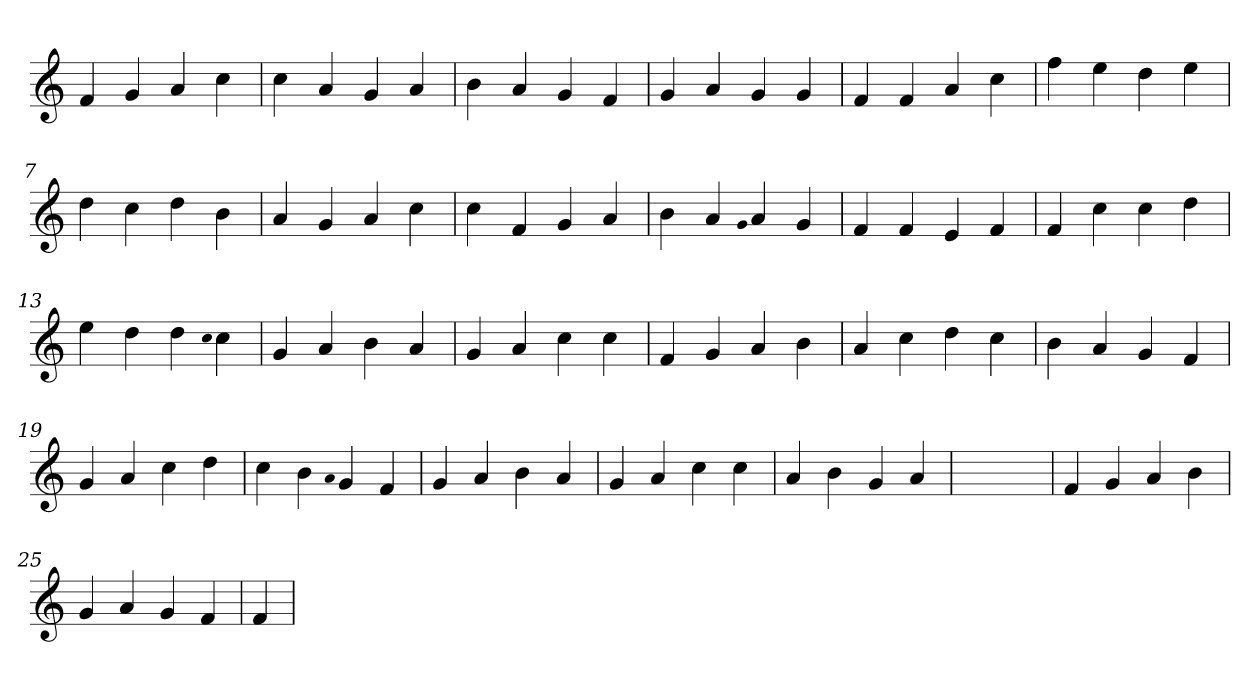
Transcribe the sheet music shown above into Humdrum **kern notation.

**kern
*part1
*staff1
*clefG2
=1
4f
4g
4a
4cc
=2
4cc
4a
4g
4a
=3
4b
4a
4g
4f
=4
4g
4a
4g
4g
=5
4f
4f
4a
4cc
=6
4ff
4ee
4dd
4ee
=7
4dd
4cc
4dd
4b
=8
4a
4g
4a
4cc
=9
4cc
4f
4g
4a
=10
4b
4a
qqg
4a
4g
=11
4f
4f
4e
4f
=12
4f
4cc
4cc
4dd
=13
4ee
4dd
4dd
qqcc
4cc
=14
4g
4a
4b
4a
=15
4g
4a
4cc
4cc
=16
4f
4g
4a
4b
=17
4a
4cc
4dd
4cc
=18
4b
4a
4g
4f
=19
4g
4a
4cc
4dd
=20
4cc
4b
qqa
4g
4f
=21
4g
4a
4b
4a
=22
4g
4a
4cc
4cc
=23
4a
4b
4g
4a
=24
1ryy
=24
4f
4g
4a
4b
=25
4g
4a
4g
4f
=26
4f
=
*-
